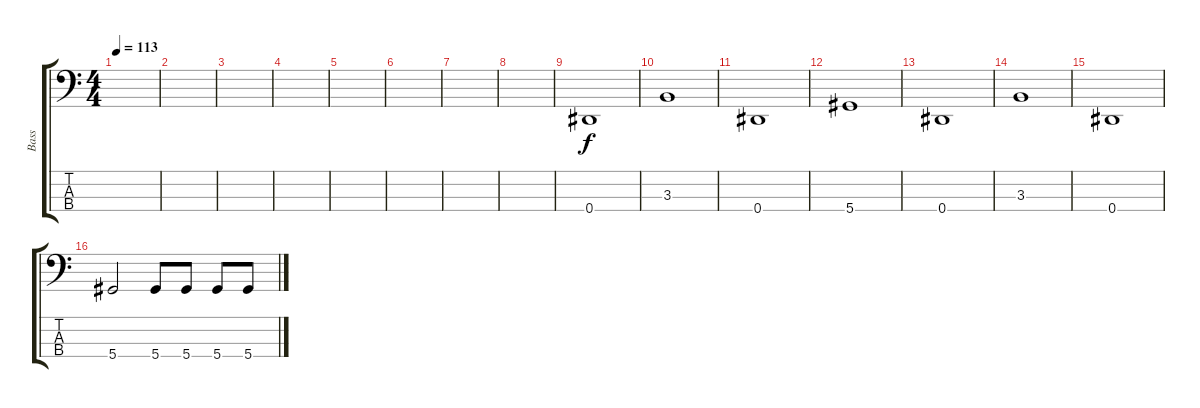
\track ("Bass" "Bass") {instrument electricbasspick}
\staff {score tabs}
\tuning (Gb2 Db2 Ab1 Eb1) {hide}
\ts (4 4)
\tempo 113
\clef f4
\ks c
|
|
|
|
|
|
|
|
0.4.1 |
3.3.1 |
0.4.1 |
5.4.1 |
0.4.1 |
3.3.1 |
0.4.1 |
5.4.2 5.4.8 5.4.8 5.4.8 5.4.8
